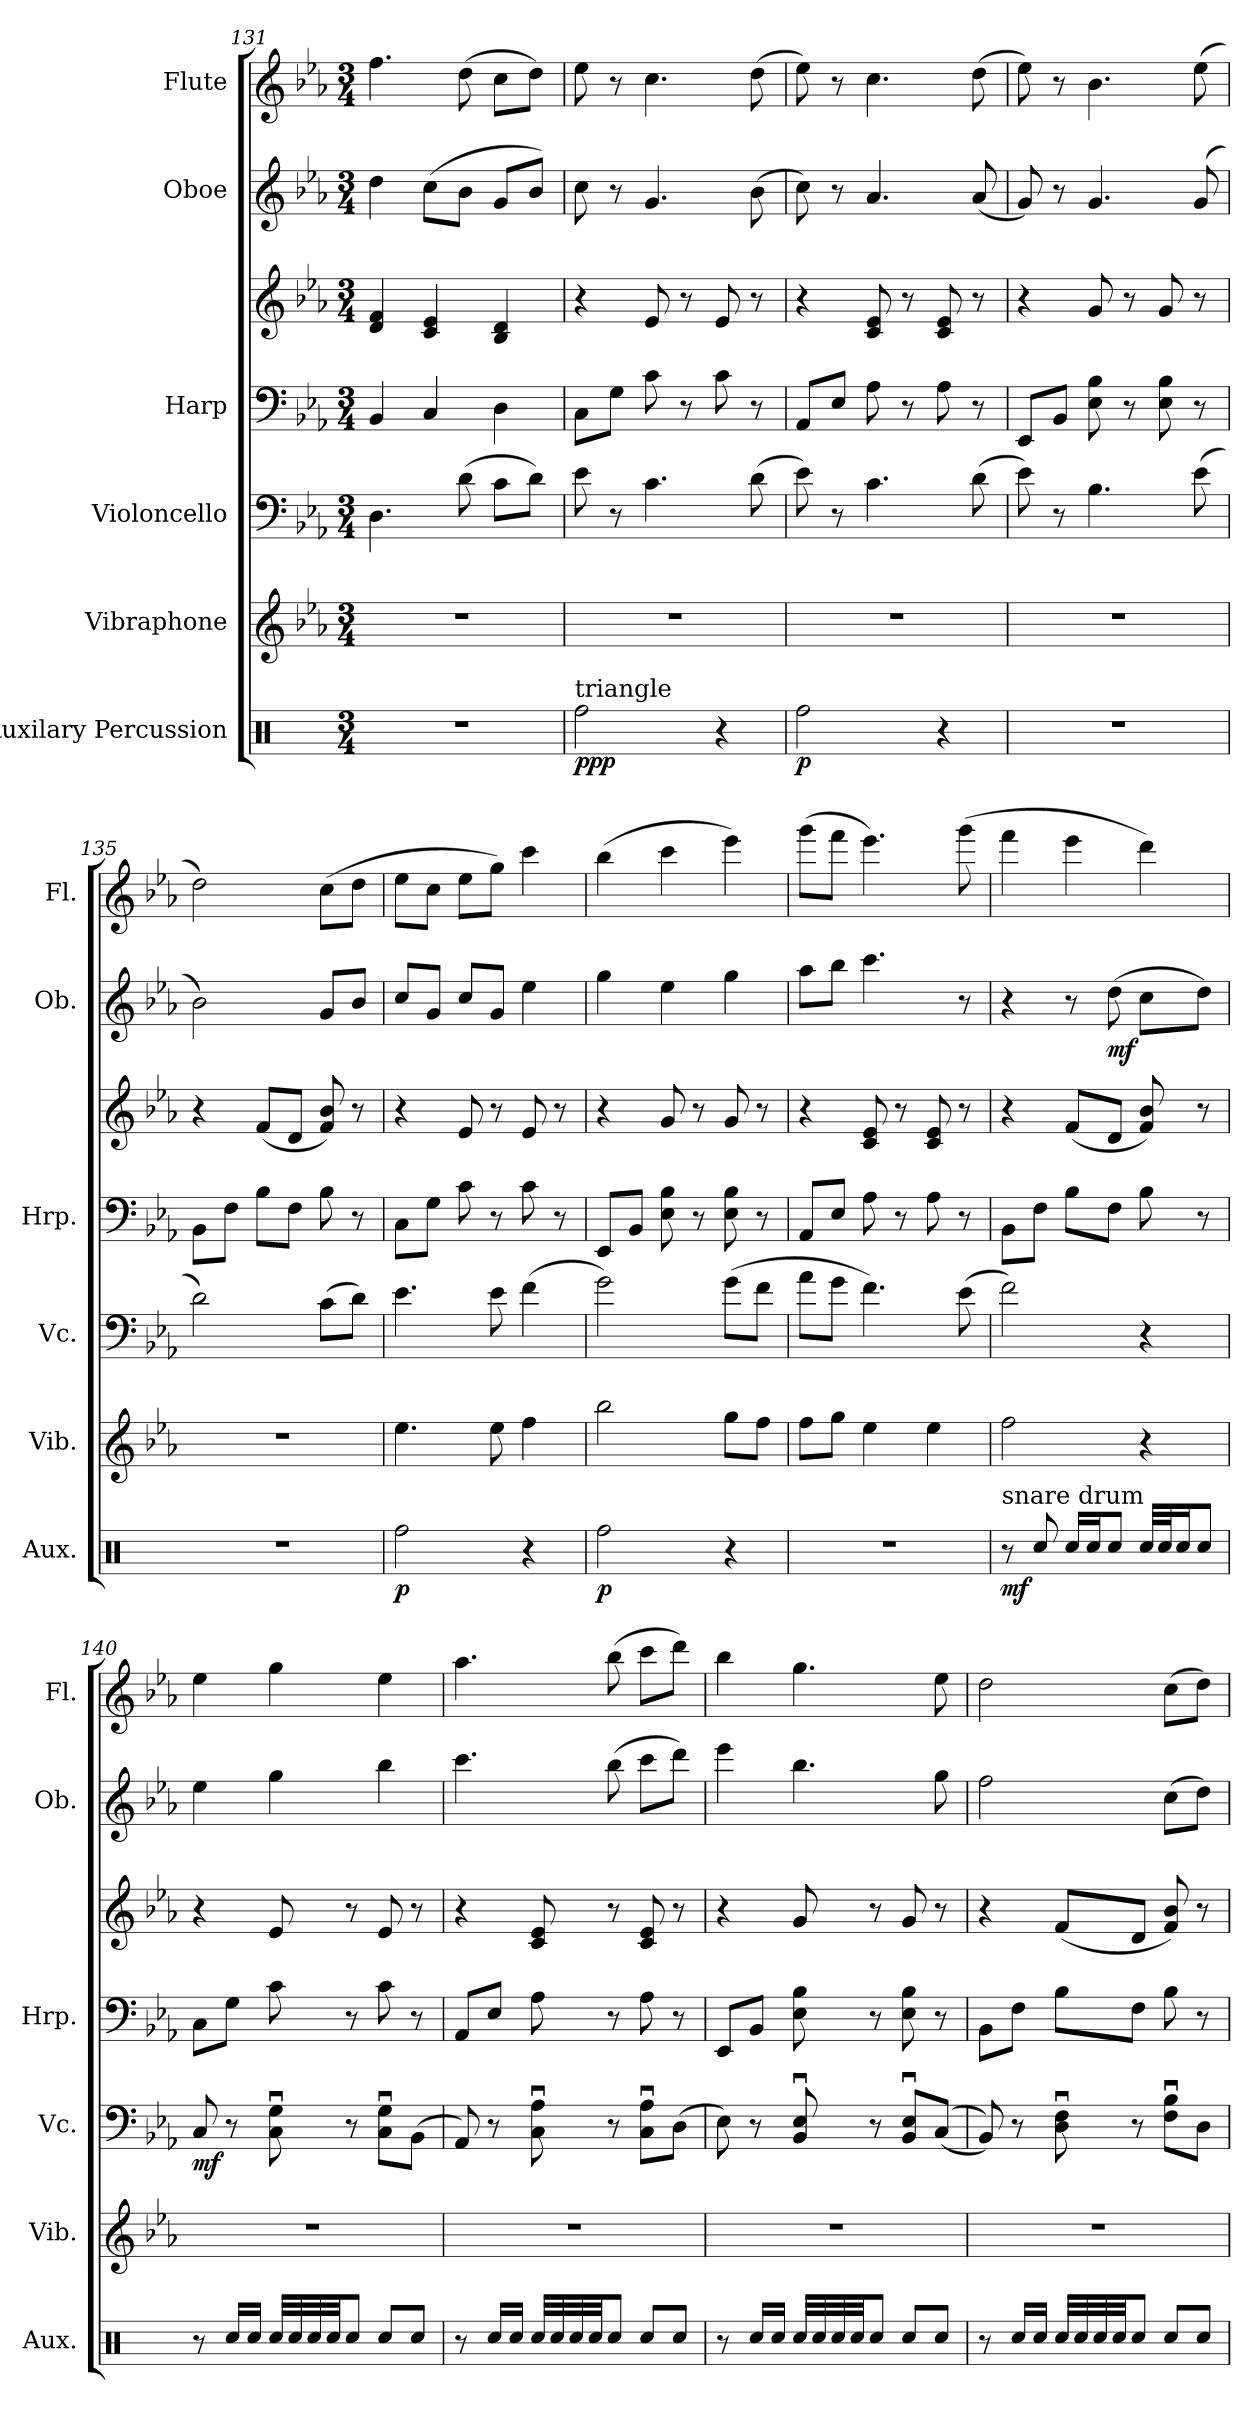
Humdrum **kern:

**kern	**dynam	**kern	**kern	**dynam	**kern	**kern	**kern	**dynam	**kern
*part6	*part6	*part5	*part4	*part4	*part3	*part3	*part2	*part2	*part1
*staff7	*staff7	*staff6	*staff5	*staff5	*staff4	*staff3	*staff2	*staff2	*staff1
*I"Auxilary Percussion	*	*I"Vibraphone	*I"Violoncello	*	*I"Harp	*	*I"Oboe	*	*I"Flute
*I'Aux.	*	*I'Vib.	*I'Vc.	*	*I'Hrp.	*	*I'Ob.	*	*I'Fl.
*clefX	*	*clefG2	*clefF4	*	*clefF4	*clefG2	*clefG2	*	*clefG2
*k[]	*	*k[b-e-a-]	*k[b-e-a-]	*	*k[b-e-a-]	*k[b-e-a-]	*k[b-e-a-]	*	*k[b-e-a-]
*M3/4	*	*M3/4	*M3/4	*	*M3/4	*M3/4	*M3/4	*	*M3/4
=131	=131	=131	=131	=131	=131	=131	=131	=131	=131
2.r	.	2.r	4.D\	.	4BB-/	4d/ 4f/	4dd\	.	4.ff\
.	.	.	.	.	4C/	4c/ 4e-/	(8cc\L	.	.
.	.	.	(8d\	.	.	.	8b-\J	.	(8dd\
.	.	.	8c\L	.	4D\	4B-/ 4d/	8g/L	.	8cc\L
.	.	.	8d\J)	.	.	.	8b-/J)	.	8dd\J)
=132	=132	=132	=132	=132	=132	=132	=132	=132	=132
!LO:TX:a:t=triangle	!	!	!	!	!	!	!	!	!
!	!LO:DY:b	!	!	!	!	!	!	!	!
!	!LO:DY:n=1:b	!	!	!	!	!	!	!	!
2Rff\	pp p	2.r	8e-\	.	8C\L	4r	8cc\	.	8ee-\
.	.	.	8r	.	8G\J	.	8r	.	8r
.	.	.	4.c\	.	8c\	8e-/	4.g/	.	4.cc\
.	.	.	.	.	8r	8r	.	.	.
4r	.	.	.	.	8c\	8e-/	.	.	.
.	.	.	(8d\	.	8r	8r	(8b-\	.	(8dd\
=133	=133	=133	=133	=133	=133	=133	=133	=133	=133
!	!LO:DY:b	!	!	!	!	!	!	!	!
2Rff\	p	2.r	8e-\)	.	8AA-/L	4r	8cc\)	.	8ee-\)
.	.	.	8r	.	8E-/J	.	8r	.	8r
.	.	.	4.c\	.	8A-\	8c/ 8e-/	4.a-/	.	4.cc\
.	.	.	.	.	8r	8r	.	.	.
4r	.	.	.	.	8A-\	8c/ 8e-/	.	.	.
.	.	.	(8d\	.	8r	8r	(8a-/	.	(8dd\
=134	=134	=134	=134	=134	=134	=134	=134	=134	=134
2.r	.	2.r	8e-\)	.	8EE-/L	4r	8g/)	.	8ee-\)
.	.	.	8r	.	8BB-/J	.	8r	.	8r
.	.	.	4.B-\	.	8E-\ 8B-\	8g/	4.g/	.	4.b-\
.	.	.	.	.	8r	8r	.	.	.
.	.	.	.	.	8E-\ 8B-\	8g/	.	.	.
.	.	.	(8e-\	.	8r	8r	(8g/	.	(8ee-\
!!LO:PB:g=z
=135	=135	=135	=135	=135	=135	=135	=135	=135	=135
2.r	.	2.r	2d\)	.	8BB-\L	4r	2b-\)	.	2dd\)
.	.	.	.	.	8F\J	.	.	.	.
.	.	.	.	.	8B-\L	(8f/L	.	.	.
.	.	.	.	.	8F\J	8d/J	.	.	.
.	.	.	(8c\L	.	8B-\	8f/ 8b-/)	8g/L	.	(8cc\L
.	.	.	8d\J)	.	8r	8r	8b-/J	.	8dd\J
=136	=136	=136	=136	=136	=136	=136	=136	=136	=136
!	!LO:DY:b	!	!	!	!	!	!	!	!
2Rff\	p	4.ee-\	4.e-\	.	8C\L	4r	8cc/L	.	8ee-\L
.	.	.	.	.	8G\J	.	8g/J	.	8cc\J
.	.	.	.	.	8c\	8e-/	8cc/L	.	8ee-\L
.	.	8ee-\	8e-\	.	8r	8r	8g/J	.	8gg\J)
4r	.	4ff\	(4f\	.	8c\	8e-/	4ee-\	.	4ccc\
.	.	.	.	.	8r	8r	.	.	.
=137	=137	=137	=137	=137	=137	=137	=137	=137	=137
!	!LO:DY:b	!	!	!	!	!	!	!	!
2Rff\	p	2bb-\	2g\)	.	8EE-/L	4r	4gg\	.	(4bb-\
.	.	.	.	.	8BB-/J	.	.	.	.
.	.	.	.	.	8E-\ 8B-\	8g/	4ee-\	.	4ccc\
.	.	.	.	.	8r	8r	.	.	.
4r	.	8gg\L	(8g\L	.	8E-\ 8B-\	8g/	4gg\	.	4eee-\)
.	.	8ff\J	8f\J	.	8r	8r	.	.	.
=138	=138	=138	=138	=138	=138	=138	=138	=138	=138
2.r	.	8ff\L	8a-\L	.	8AA-/L	4r	8aa-\L	.	(8ggg\L
.	.	8gg\J	8g\J	.	8E-/J	.	8bb-\J	.	8fff\J
.	.	4ee-\	4.f\)	.	8A-\	8c/ 8e-/	4.ccc\	.	4.eee-\)
.	.	.	.	.	8r	8r	.	.	.
.	.	4ee-\	.	.	8A-\	8c/ 8e-/	.	.	.
.	.	.	(8e-\	.	8r	8r	8r	.	(8ggg\
=139	=139	=139	=139	=139	=139	=139	=139	=139	=139
!LO:TX:a:t=snare drum	!	!	!	!	!	!	!	!	!
!	!LO:DY:b	!	!	!	!	!	!	!	!
8r	mf	2ff\	2f\)	.	8BB-\L	4r	4r	.	4fff\
8Rcc/	.	.	.	.	8F\J	.	.	.	.
16Rcc/LL	.	.	.	.	8B-\L	(8f/L	8r	.	4eee-\
16Rcc/J	.	.	.	.	.	.	.	.	.
!	!	!	!	!	!	!	!	!LO:DY:b	!
8Rcc/J	.	.	.	.	8F\J	8d/J	(8dd\	mf	.
32Rcc/LLL	.	4r	4r	.	8B-\	8f/ 8b-/)	8cc\L	.	4ddd\)
32Rcc/J	.	.	.	.	.	.	.	.	.
16Rcc/J	.	.	.	.	.	.	.	.	.
8Rcc/J	.	.	.	.	8r	8r	8dd\J)	.	.
!!LO:PB:g=z
=140	=140	=140	=140	=140	=140	=140	=140	=140	=140
!	!	!	!	!LO:DY:b	!	!	!	!	!
8r	.	2.r	8C/	mf	8C\L	4r	4ee-\	.	4ee-\
16Rcc/LL	.	.	8r	.	8G\J	.	.	.	.
16Rcc/JJ	.	.	.	.	.	.	.	.	.
32Rcc/LLL	.	.	8C\u 8G\u	.	8c\	8e-/	4gg\	.	4gg\
32Rcc/	.	.	.	.	.	.	.	.	.
32Rcc/	.	.	.	.	.	.	.	.	.
32Rcc/JJ	.	.	.	.	.	.	.	.	.
8Rcc/J	.	.	8r	.	8r	8r	.	.	.
8Rcc/L	.	.	8C\u 8G\uL	.	8c\	8e-/	4bb-\	.	4ee-\
8Rcc/J	.	.	(8BB-\J	.	8r	8r	.	.	.
=141	=141	=141	=141	=141	=141	=141	=141	=141	=141
8r	.	2.r	8AA-/)	.	8AA-/L	4r	4.ccc\	.	4.aa-\
16Rcc/LL	.	.	8r	.	8E-/J	.	.	.	.
16Rcc/JJ	.	.	.	.	.	.	.	.	.
32Rcc/LLL	.	.	8C\u 8A-\u	.	8A-\	8c/ 8e-/	.	.	.
32Rcc/	.	.	.	.	.	.	.	.	.
32Rcc/	.	.	.	.	.	.	.	.	.
32Rcc/JJ	.	.	.	.	.	.	.	.	.
8Rcc/J	.	.	8r	.	8r	8r	(8bb-\	.	(8bb-\
8Rcc/L	.	.	8C\u 8A-\uL	.	8A-\	8c/ 8e-/	8ccc\L	.	8ccc\L
8Rcc/J	.	.	(8D\J	.	8r	8r	8ddd\J)	.	8ddd\J)
=142	=142	=142	=142	=142	=142	=142	=142	=142	=142
8r	.	2.r	8E-\)	.	8EE-/L	4r	4eee-\	.	4bb-\
16Rcc/LL	.	.	8r	.	8BB-/J	.	.	.	.
16Rcc/JJ	.	.	.	.	.	.	.	.	.
32Rcc/LLL	.	.	8BB-/u 8E-/u	.	8E-\ 8B-\	8g/	4.bb-\	.	4.gg\
32Rcc/	.	.	.	.	.	.	.	.	.
32Rcc/	.	.	.	.	.	.	.	.	.
32Rcc/JJ	.	.	.	.	.	.	.	.	.
8Rcc/J	.	.	8r	.	8r	8r	.	.	.
8Rcc/L	.	.	8BB-/u 8E-/uL	.	8E-\ 8B-\	8g/	.	.	.
8Rcc/J	.	.	((8C/J	.	8r	8r	8gg\	.	8ee-\
!!LO:PB:g=z
=143	=143	=143	=143	=143	=143	=143	=143	=143	=143
8r	.	2.r	8BB-/))	.	8BB-\L	4r	2ff\	.	2dd\
16Rcc/LL	.	.	8r	.	8F\J	.	.	.	.
16Rcc/JJ	.	.	.	.	.	.	.	.	.
32Rcc/LLL	.	.	8D\u 8F\u	.	8B-\L	(8f/L	.	.	.
32Rcc/	.	.	.	.	.	.	.	.	.
32Rcc/	.	.	.	.	.	.	.	.	.
32Rcc/JJ	.	.	.	.	.	.	.	.	.
8Rcc/J	.	.	8r	.	8F\J	8d/J	.	.	.
8Rcc/L	.	.	8F\u 8B-\uL	.	8B-\	8f/ 8b-/)	(8cc\L	.	(8cc\L
8Rcc/J	.	.	8D\J	.	8r	8r	8dd\J)	.	8dd\J)
=	=	=	=	=	=	=	=	=	=
*-	*-	*-	*-	*-	*-	*-	*-	*-	*-
